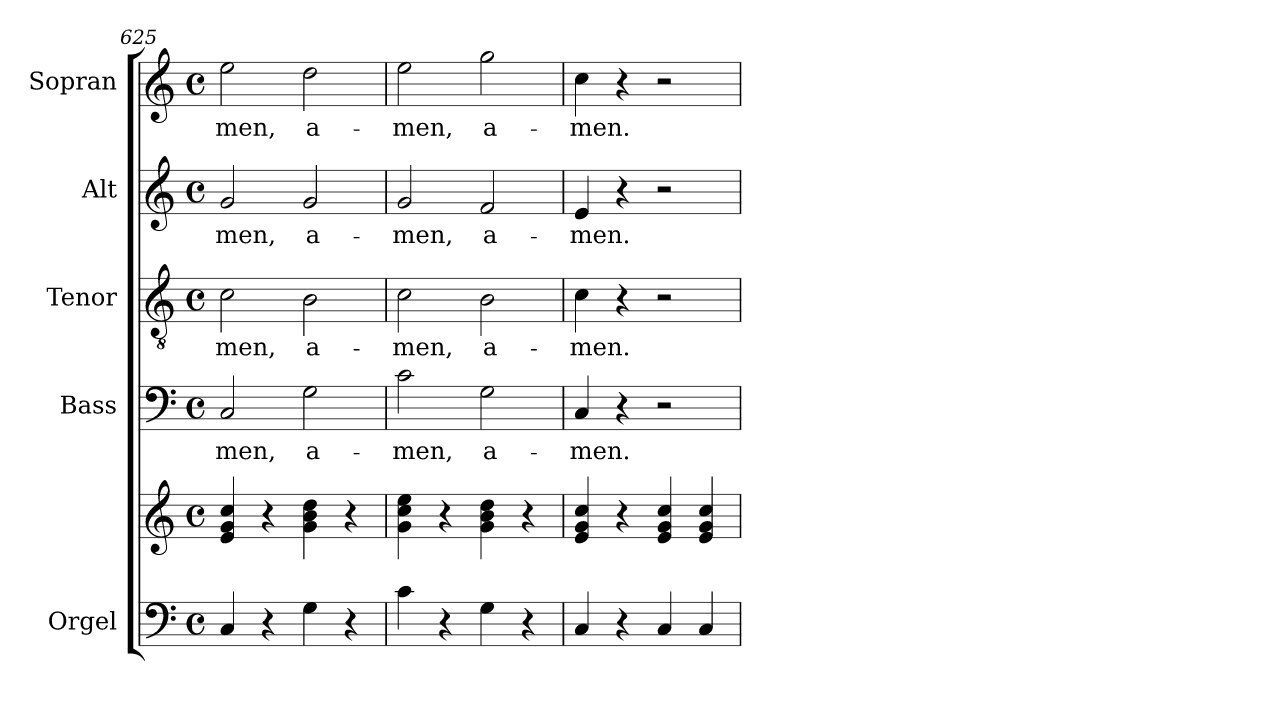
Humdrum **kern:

**kern	**kern	**kern	**text	**kern	**text	**kern	**text	**kern	**text
*part5	*part5	*part4	*part4	*part3	*part3	*part2	*part2	*part1	*part1
*staff6	*staff5	*staff4	*staff4	*staff3	*staff3	*staff2	*staff2	*staff1	*staff1
*I"Orgel	*	*I"Bass	*	*I"Tenor	*	*I"Alt	*	*I"Sopran	*
*I'Org.	*	*I'B.	*	*I'T.	*	*I'A.	*	*I'S.	*
*clefF4	*clefG2	*clefF4	*	*clefGv2	*	*clefG2	*	*clefG2	*
*k[]	*k[]	*k[]	*	*k[]	*	*k[]	*	*k[]	*
*C:	*C:	*C:	*	*C:	*	*C:	*	*C:	*
*M4/4	*M4/4	*M4/4	*	*M4/4	*	*M4/4	*	*M4/4	*
*met(c)	*met(c)	*met(c)	*	*met(c)	*	*met(c)	*	*met(c)	*
=625	=625	=625	=625	=625	=625	=625	=625	=625	=625
!	!	!	!LO:LY:b	!	!LO:LY:b	!	!LO:LY:b	!	!LO:LY:b
4C/	4e/ 4g/ 4cc/	2C/	-men,	2c\	-men,	2g/	-men,	2ee\	-men,
4r	4r	.	.	.	.	.	.	.	.
!	!	!	!LO:LY:b	!	!LO:LY:b	!	!LO:LY:b	!	!LO:LY:b
4G\	4g\ 4b\ 4dd\	2G\	a-	2B\	a-	2g/	a-	2dd\	a-
4r	4r	.	.	.	.	.	.	.	.
=626	=626	=626	=626	=626	=626	=626	=626	=626	=626
!	!	!	!LO:LY:b	!	!LO:LY:b	!	!LO:LY:b	!	!LO:LY:b
4c\	4g\ 4cc\ 4ee\	2c\	-men,	2c\	-men,	2g/	-men,	2ee\	-men,
4r	4r	.	.	.	.	.	.	.	.
!	!	!	!LO:LY:b	!	!LO:LY:b	!	!LO:LY:b	!	!LO:LY:b
4G\	4g\ 4b\ 4dd\	2G\	a-	2B\	a-	2f/	a-	2gg\	a-
4r	4r	.	.	.	.	.	.	.	.
=627	=627	=627	=627	=627	=627	=627	=627	=627	=627
!	!	!	!LO:LY:b	!	!LO:LY:b	!	!LO:LY:b	!	!LO:LY:b
4C/	4e/ 4g/ 4cc/	4C/	-men.	4c\	-men.	4e/	-men.	4cc\	-men.
4r	4r	4r	.	4r	.	4r	.	4r	.
4C/	4e/ 4g/ 4cc/	2r	.	2r	.	2r	.	2r	.
4C/	4e/ 4g/ 4cc/	.	.	.	.	.	.	.	.
=	=	=	=	=	=	=	=	=	=
*-	*-	*-	*-	*-	*-	*-	*-	*-	*-
